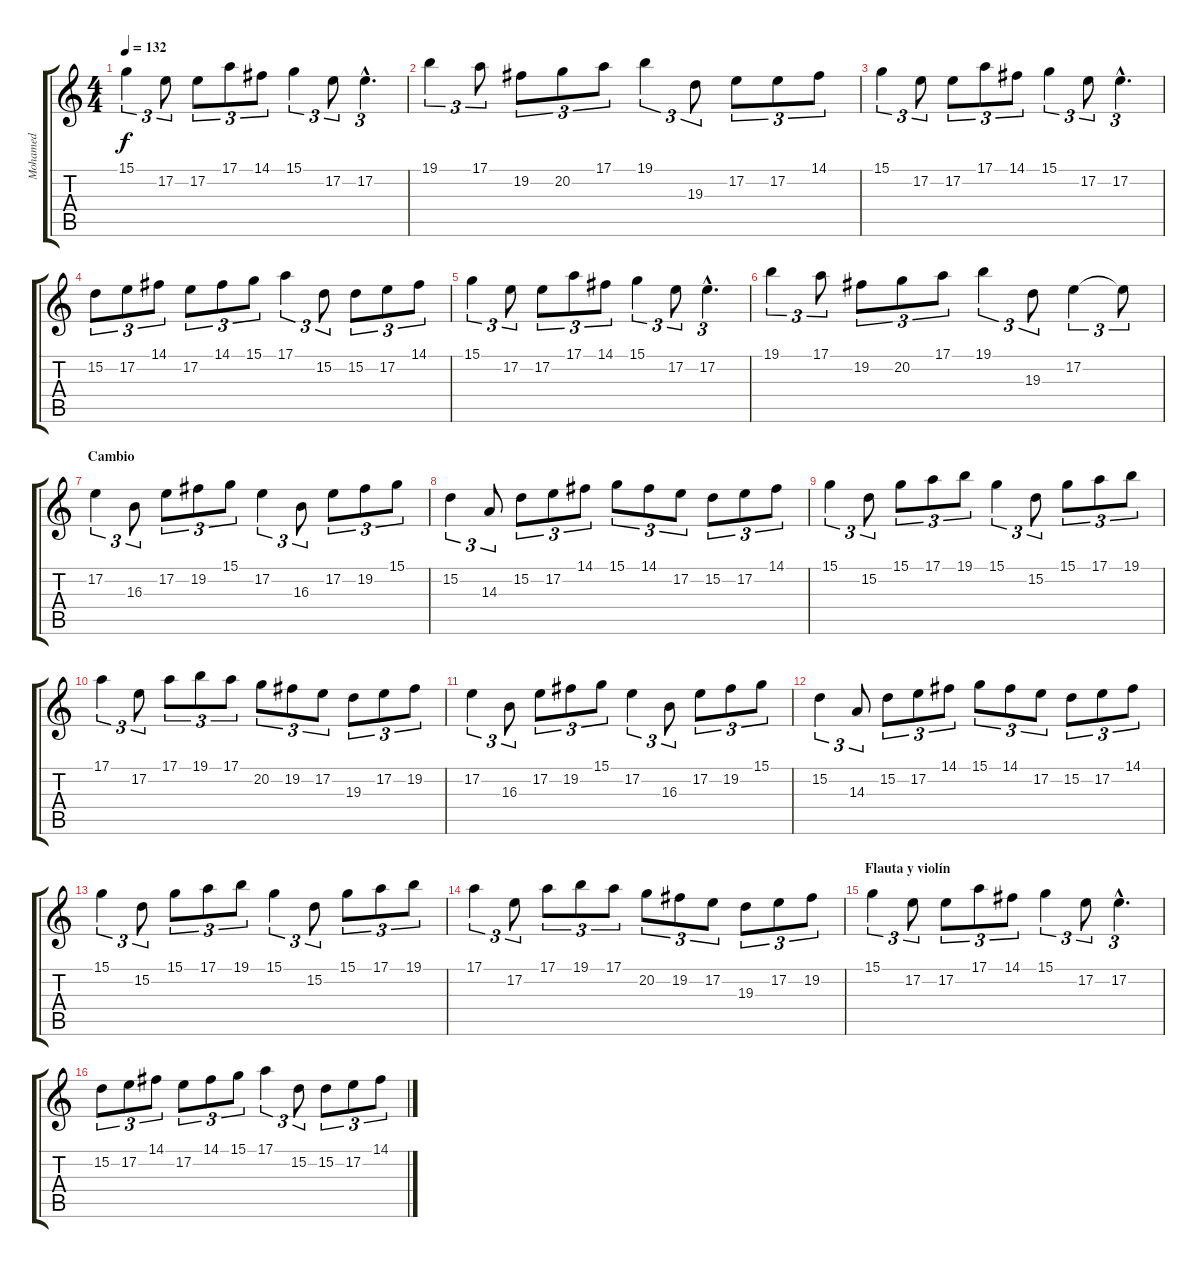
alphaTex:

\track ("Mohamed" "Mohamed") {instrument violin}
\staff {score tabs}
\tuning (E4 B3 G3 D3 A2 E2) {hide}
\ts (4 4)
\tempo 132
\clef g2
\ks c
15.1.4{tu (3 2) dy f} 17.2.8{tu (3 2)} 17.2.8{tu (3 2)} 17.1.8{tu (3 2)} 14.1.8{tu (3 2)} 15.1.4{tu (3 2)} 17.2.8{tu (3 2)} 17.2{hac}.4{d tu (3 2)} |
19.1.4{tu (3 2)} 17.1.8{tu (3 2)} 19.2.8{tu (3 2)} 20.2.8{tu (3 2)} 17.1.8{tu (3 2)} 19.1.4{tu (3 2)} 19.3.8{tu (3 2)} 17.2.8{tu (3 2)} 17.2.8{tu (3 2)} 14.1.8{tu (3 2)} |
15.1.4{tu (3 2)} 17.2.8{tu (3 2)} 17.2.8{tu (3 2)} 17.1.8{tu (3 2)} 14.1.8{tu (3 2)} 15.1.4{tu (3 2)} 17.2.8{tu (3 2)} 17.2{hac}.4{d tu (3 2)} |
15.2.8{tu (3 2)} 17.2.8{tu (3 2)} 14.1.8{tu (3 2)} 17.2.8{tu (3 2)} 14.1.8{tu (3 2)} 15.1.8{tu (3 2)} 17.1.4{tu (3 2)} 15.2.8{tu (3 2)} 15.2.8{tu (3 2)} 17.2.8{tu (3 2)} 14.1.8{tu (3 2)} |
15.1.4{tu (3 2)} 17.2.8{tu (3 2)} 17.2.8{tu (3 2)} 17.1.8{tu (3 2)} 14.1.8{tu (3 2)} 15.1.4{tu (3 2)} 17.2.8{tu (3 2)} 17.2{hac}.4{d tu (3 2)} |
19.1.4{tu (3 2)} 17.1.8{tu (3 2)} 19.2.8{tu (3 2)} 20.2.8{tu (3 2)} 17.1.8{tu (3 2)} 19.1.4{tu (3 2)} 19.3.8{tu (3 2)} 17.2.4{tu (3 2)} 17.2{t}.8{tu (3 2)} |
\section ("" "Cambio")
17.2.4{tu (3 2)} 16.3.8{tu (3 2)} 17.2.8{tu (3 2)} 19.2.8{tu (3 2)} 15.1.8{tu (3 2)} 17.2.4{tu (3 2)} 16.3.8{tu (3 2)} 17.2.8{tu (3 2)} 19.2.8{tu (3 2)} 15.1.8{tu (3 2)} |
15.2.4{tu (3 2)} 14.3.8{tu (3 2)} 15.2.8{tu (3 2)} 17.2.8{tu (3 2)} 14.1.8{tu (3 2)} 15.1.8{tu (3 2)} 14.1.8{tu (3 2)} 17.2.8{tu (3 2)} 15.2.8{tu (3 2)} 17.2.8{tu (3 2)} 14.1.8{tu (3 2)} |
15.1.4{tu (3 2)} 15.2.8{tu (3 2)} 15.1.8{tu (3 2)} 17.1.8{tu (3 2)} 19.1.8{tu (3 2)} 15.1.4{tu (3 2)} 15.2.8{tu (3 2)} 15.1.8{tu (3 2)} 17.1.8{tu (3 2)} 19.1.8{tu (3 2)} |
17.1.4{tu (3 2)} 17.2.8{tu (3 2)} 17.1.8{tu (3 2)} 19.1.8{tu (3 2)} 17.1.8{tu (3 2)} 20.2.8{tu (3 2)} 19.2.8{tu (3 2)} 17.2.8{tu (3 2)} 19.3.8{tu (3 2)} 17.2.8{tu (3 2)} 19.2.8{tu (3 2)} |
17.2.4{tu (3 2)} 16.3.8{tu (3 2)} 17.2.8{tu (3 2)} 19.2.8{tu (3 2)} 15.1.8{tu (3 2)} 17.2.4{tu (3 2)} 16.3.8{tu (3 2)} 17.2.8{tu (3 2)} 19.2.8{tu (3 2)} 15.1.8{tu (3 2)} |
15.2.4{tu (3 2)} 14.3.8{tu (3 2)} 15.2.8{tu (3 2)} 17.2.8{tu (3 2)} 14.1.8{tu (3 2)} 15.1.8{tu (3 2)} 14.1.8{tu (3 2)} 17.2.8{tu (3 2)} 15.2.8{tu (3 2)} 17.2.8{tu (3 2)} 14.1.8{tu (3 2)} |
15.1.4{tu (3 2)} 15.2.8{tu (3 2)} 15.1.8{tu (3 2)} 17.1.8{tu (3 2)} 19.1.8{tu (3 2)} 15.1.4{tu (3 2)} 15.2.8{tu (3 2)} 15.1.8{tu (3 2)} 17.1.8{tu (3 2)} 19.1.8{tu (3 2)} |
17.1.4{tu (3 2)} 17.2.8{tu (3 2)} 17.1.8{tu (3 2)} 19.1.8{tu (3 2)} 17.1.8{tu (3 2)} 20.2.8{tu (3 2)} 19.2.8{tu (3 2)} 17.2.8{tu (3 2)} 19.3.8{tu (3 2)} 17.2.8{tu (3 2)} 19.2.8{tu (3 2)} |
\section ("" "Flauta y violín")
15.1.4{tu (3 2)} 17.2.8{tu (3 2)} 17.2.8{tu (3 2)} 17.1.8{tu (3 2)} 14.1.8{tu (3 2)} 15.1.4{tu (3 2)} 17.2.8{tu (3 2)} 17.2{hac}.4{d tu (3 2)} |
15.2.8{tu (3 2)} 17.2.8{tu (3 2)} 14.1.8{tu (3 2)} 17.2.8{tu (3 2)} 14.1.8{tu (3 2)} 15.1.8{tu (3 2)} 17.1.4{tu (3 2)} 15.2.8{tu (3 2)} 15.2.8{tu (3 2)} 17.2.8{tu (3 2)} 14.1.8{tu (3 2)}
